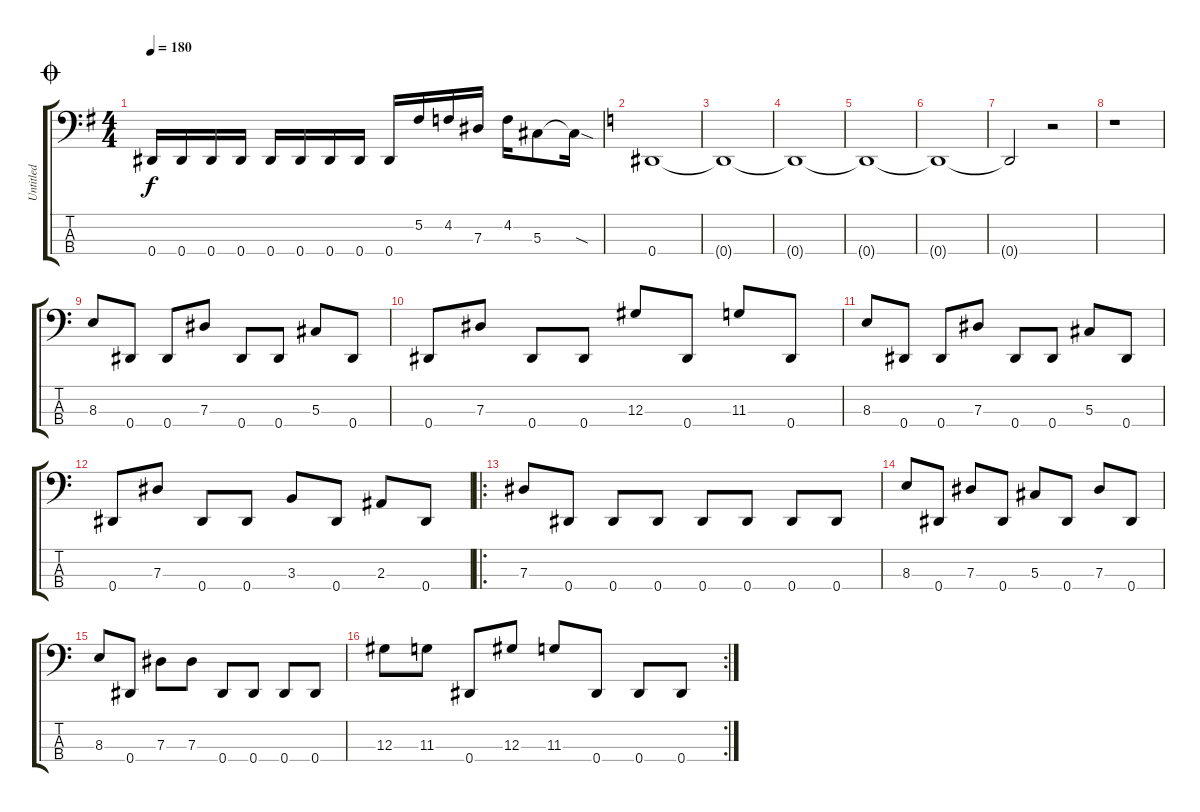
\track ("Untitled" "Untitled") {instrument electricbassfinger}
\staff {score tabs}
\tuning (Gb2 Db2 Ab1 Eb1) {hide}
\ts (4 4)
\jump coda
\tempo 180
\clef f4
\ks g
0.4.16{dy f} 0.4.16 0.4.16 0.4.16 0.4.16 0.4.16 0.4.16 0.4.16 0.4.16 5.2.16 4.2.16 7.3.16 4.2.16 5.3.8 5.3{sod t}.16 |
\ks c
0.4.1 |
0.4{t}.1 |
0.4{t}.1 |
0.4{t}.1 |
0.4{t}.1 |
0.4{t}.2 r.2 |
r.1 |
8.3.8 0.4.8 0.4.8 7.3.8 0.4.8 0.4.8 5.3.8 0.4.8 |
0.4.8 7.3.8 0.4.8 0.4.8 12.3.8 0.4.8 11.3.8 0.4.8 |
8.3.8 0.4.8 0.4.8 7.3.8 0.4.8 0.4.8 5.3.8 0.4.8 |
0.4.8 7.3.8 0.4.8 0.4.8 3.3.8 0.4.8 2.3.8 0.4.8 |
\ro
7.3.8 0.4.8 0.4.8 0.4.8 0.4.8 0.4.8 0.4.8 0.4.8 |
8.3.8 0.4.8 7.3.8 0.4.8 5.3.8 0.4.8 7.3.8 0.4.8 |
8.3.8 0.4.8 7.3.8 7.3.8 0.4.8 0.4.8 0.4.8 0.4.8 |
\rc 2
12.3.8 11.3.8 0.4.8 12.3.8 11.3.8 0.4.8 0.4.8 0.4.8
